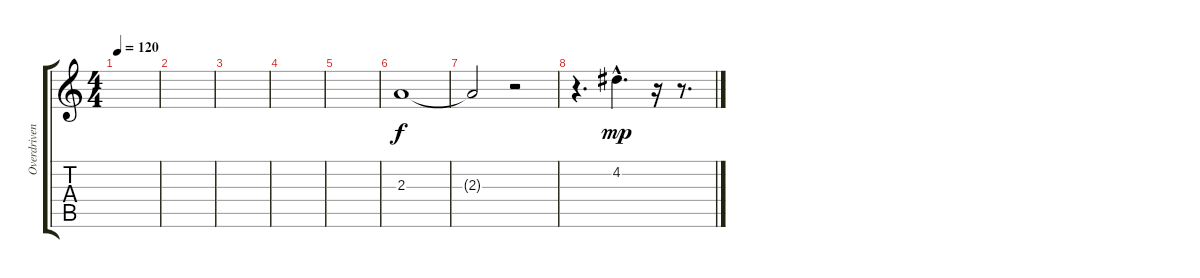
\track ("Overdriven" "Overdriven") {instrument overdrivenguitar}
\staff {score tabs}
\tuning (E4 B3 G3 D3 A2 E2) {hide}
\ts (4 4)
\tempo 120
\clef g2
\ks c
|
|
|
|
|
2.3.1 |
2.3{t}.2{dy f} r.2 |
r.4{d} 4.2{hac}.4{d dy mp} r.16 r.8{d}
